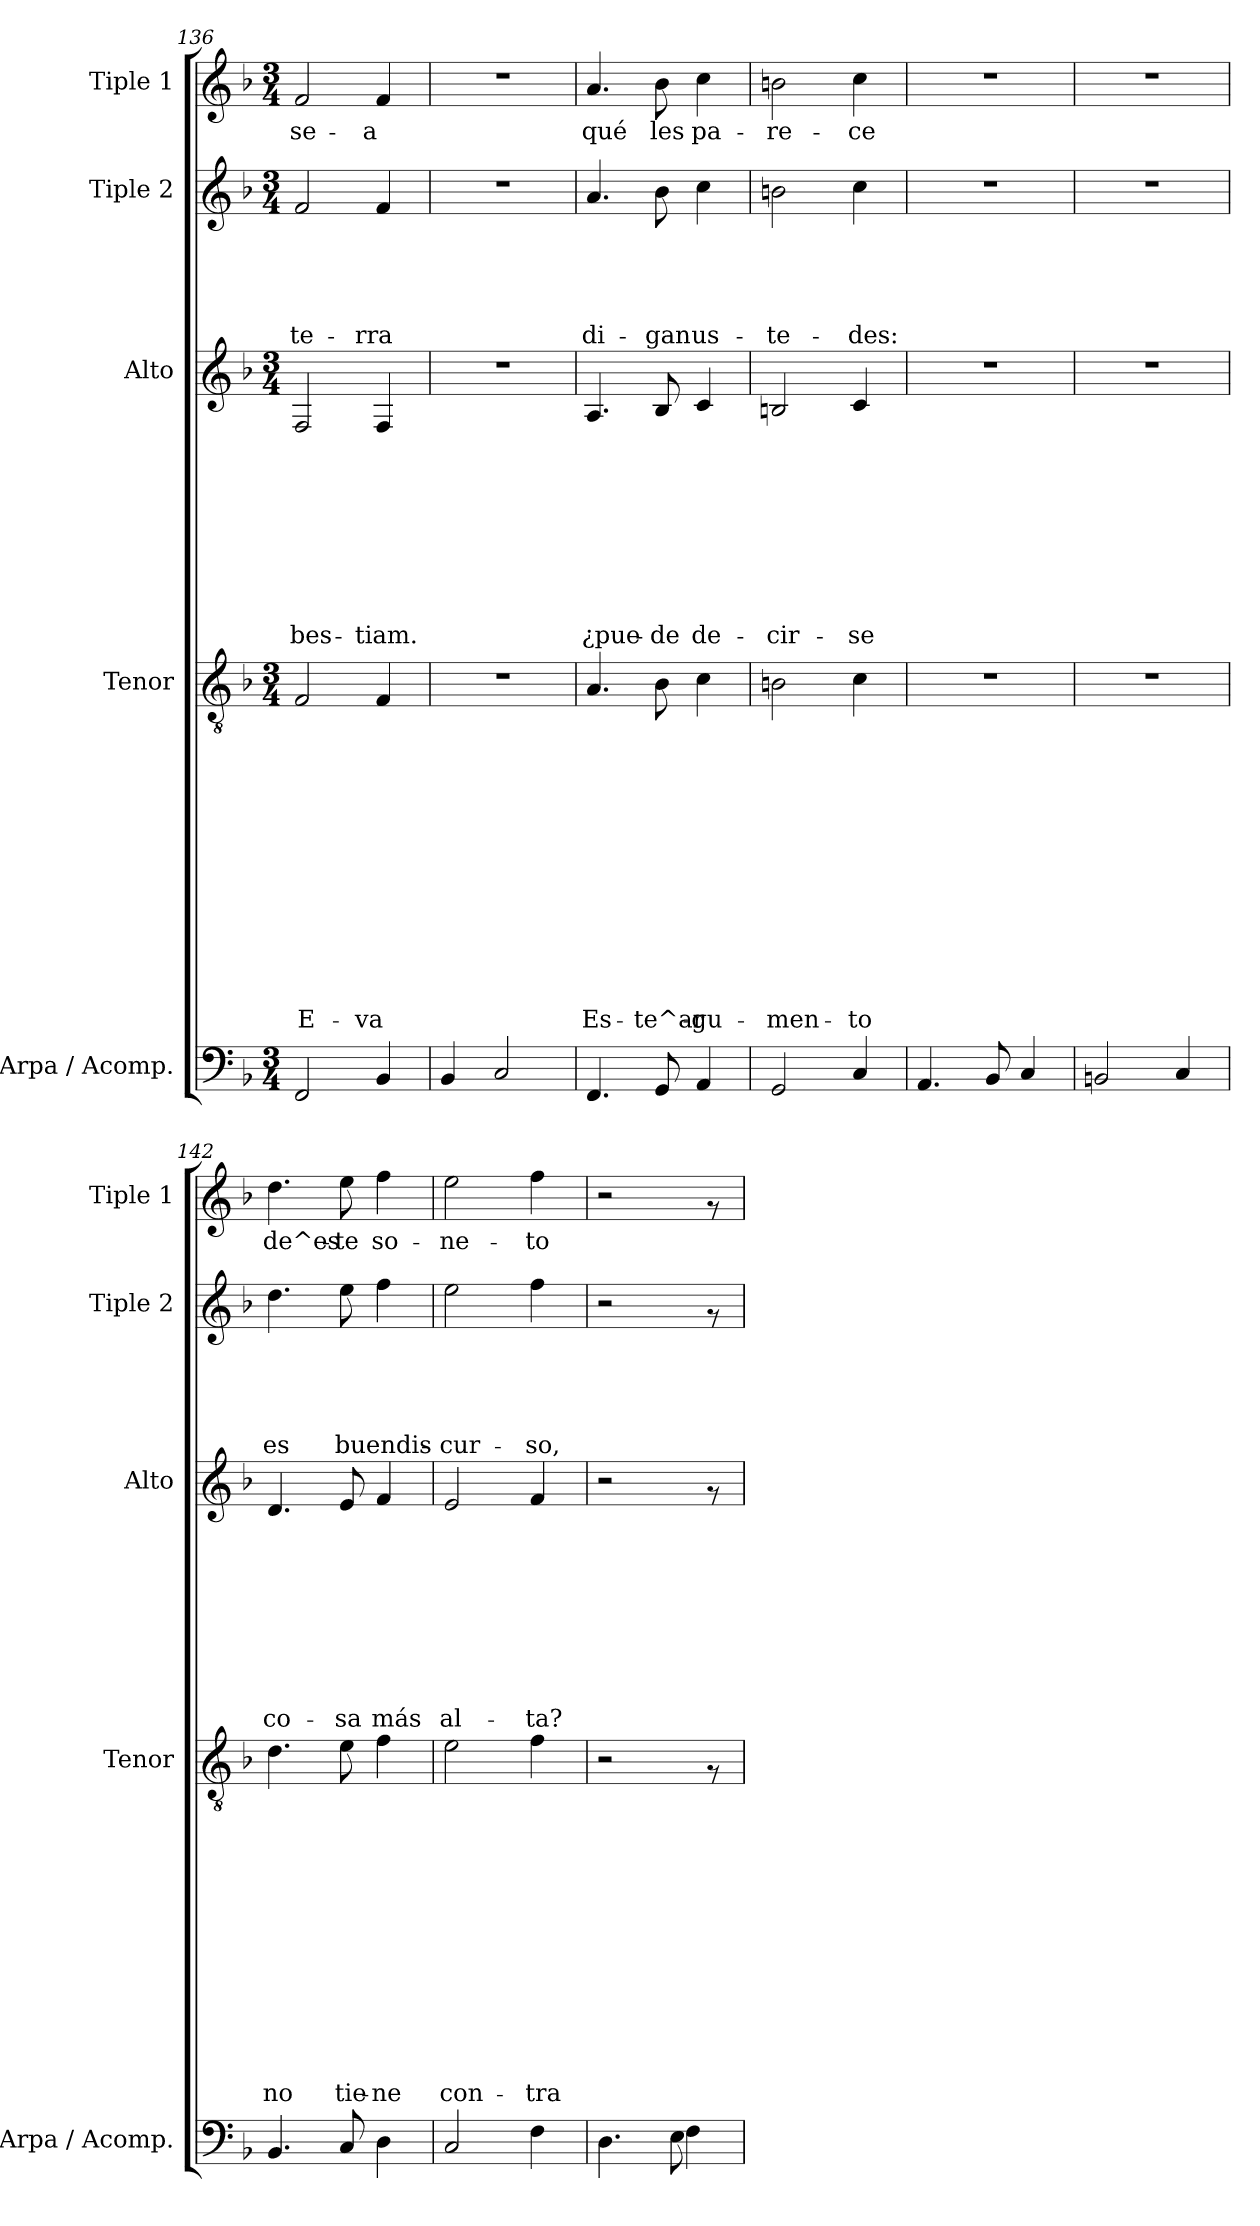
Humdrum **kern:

**kern	**kern	**text	**text	**text	**text	**text	**text	**text	**text	**text	**text	**text	**text	**text	**kern	**text	**text	**text	**text	**text	**text	**text	**text	**text	**kern	**text	**text	**text	**text	**text	**kern	**text
*part5	*part4	*part4	*part4	*part4	*part4	*part4	*part4	*part4	*part4	*part4	*part4	*part4	*part4	*part4	*part3	*part3	*part3	*part3	*part3	*part3	*part3	*part3	*part3	*part3	*part2	*part2	*part2	*part2	*part2	*part2	*part1	*part1
*staff5	*staff4	*staff4	*staff4	*staff4	*staff4	*staff4	*staff4	*staff4	*staff4	*staff4	*staff4	*staff4	*staff4	*staff4	*staff3	*staff3	*staff3	*staff3	*staff3	*staff3	*staff3	*staff3	*staff3	*staff3	*staff2	*staff2	*staff2	*staff2	*staff2	*staff2	*staff1	*staff1
*I"Arpa / Acomp.	*I"Tenor	*	*	*	*	*	*	*	*	*	*	*	*	*	*I"Alto	*	*	*	*	*	*	*	*	*	*I"Tiple 2	*	*	*	*	*	*I"Tiple 1	*
*I'Arpa / Acomp.	*I'Tenor	*	*	*	*	*	*	*	*	*	*	*	*	*	*I'Alto	*	*	*	*	*	*	*	*	*	*I'Tiple 2	*	*	*	*	*	*I'Tiple 1	*
!!LO:PB:g=z
*clefF4	*clefGv2	*	*	*	*	*	*	*	*	*	*	*	*	*	*clefG2	*	*	*	*	*	*	*	*	*	*clefG2	*	*	*	*	*	*clefG2	*
*k[b-]	*k[b-]	*	*	*	*	*	*	*	*	*	*	*	*	*	*k[b-]	*	*	*	*	*	*	*	*	*	*k[b-]	*	*	*	*	*	*k[b-]	*
*F:	*F:	*	*	*	*	*	*	*	*	*	*	*	*	*	*F:	*	*	*	*	*	*	*	*	*	*F:	*	*	*	*	*	*F:	*
*M3/4	*M3/4	*	*	*	*	*	*	*	*	*	*	*	*	*	*M3/4	*	*	*	*	*	*	*	*	*	*M3/4	*	*	*	*	*	*M3/4	*
=136	=136	=136	=136	=136	=136	=136	=136	=136	=136	=136	=136	=136	=136	=136	=136	=136	=136	=136	=136	=136	=136	=136	=136	=136	=136	=136	=136	=136	=136	=136	=136	=136
!	!	!	!	!	!	!	!	!	!	!	!	!	!	!LO:LY:b	!	!	!	!	!	!	!	!	!	!LO:LY:b	!	!	!	!	!	!LO:LY:b	!	!LO:LY:b
2FF/	2F/	.	.	.	.	.	.	.	.	.	.	.	.	E-	2F/	.	.	.	.	.	.	.	.	bes-	2f/	.	.	.	.	te-	2f/	se-
!	!	!	!	!	!	!	!	!	!	!	!	!	!	!LO:LY:b	!	!	!	!	!	!	!	!	!	!LO:LY:b	!	!	!	!	!	!LO:LY:b	!	!LO:LY:b
4BB-/	4F/	.	.	.	.	.	.	.	.	.	.	.	.	-va	4F/	.	.	.	.	.	.	.	.	-tiam.	4f/	.	.	.	.	-rra	4f/	-a
=137	=137	=137	=137	=137	=137	=137	=137	=137	=137	=137	=137	=137	=137	=137	=137	=137	=137	=137	=137	=137	=137	=137	=137	=137	=137	=137	=137	=137	=137	=137	=137	=137
4BB-/	2.r	.	.	.	.	.	.	.	.	.	.	.	.	.	2.r	.	.	.	.	.	.	.	.	.	2.r	.	.	.	.	.	2.r	.
2C/	.	.	.	.	.	.	.	.	.	.	.	.	.	.	.	.	.	.	.	.	.	.	.	.	.	.	.	.	.	.	.	.
=138	=138	=138	=138	=138	=138	=138	=138	=138	=138	=138	=138	=138	=138	=138	=138	=138	=138	=138	=138	=138	=138	=138	=138	=138	=138	=138	=138	=138	=138	=138	=138	=138
!	!	!	!	!	!	!	!	!	!	!	!	!	!	!LO:LY:b	!	!	!	!	!	!	!	!	!	!LO:LY:b	!	!	!	!	!	!LO:LY:b	!	!LO:LY:b
4.FF/	4.A/	.	.	.	.	.	.	.	.	.	.	.	.	Es-	4.A/	.	.	.	.	.	.	.	.	¿pue-	4.a/	.	.	.	.	di-	4.a/	qué
!	!	!	!	!	!	!	!	!	!	!	!	!	!	!LO:LY:b	!	!	!	!	!	!	!	!	!	!LO:LY:b	!	!	!	!	!	!LO:LY:b	!	!LO:LY:b
8GG/	8B-\	.	.	.	.	.	.	.	.	.	.	.	.	-te^ar-	8B-/	.	.	.	.	.	.	.	.	-de	8b-\	.	.	.	.	-gan	8b-\	les
!	!	!	!	!	!	!	!	!	!	!	!	!	!	!LO:LY:b	!	!	!	!	!	!	!	!	!	!LO:LY:b	!	!	!	!	!	!LO:LY:b	!	!LO:LY:b
4AA/	4c\	.	.	.	.	.	.	.	.	.	.	.	.	-gu-	4c/	.	.	.	.	.	.	.	.	de-	4cc\	.	.	.	.	us-	4cc\	pa-
=139	=139	=139	=139	=139	=139	=139	=139	=139	=139	=139	=139	=139	=139	=139	=139	=139	=139	=139	=139	=139	=139	=139	=139	=139	=139	=139	=139	=139	=139	=139	=139	=139
!	!	!	!	!	!	!	!	!	!	!	!	!	!	!LO:LY:b	!	!	!	!	!	!	!	!	!	!LO:LY:b	!	!	!	!	!	!LO:LY:b	!	!LO:LY:b
2GG/	2Bn\	.	.	.	.	.	.	.	.	.	.	.	.	-men-	2Bn/	.	.	.	.	.	.	.	.	-cir-	2bn\	.	.	.	.	-te-	2bn\	-re-
!	!	!	!	!	!	!	!	!	!	!	!	!	!	!LO:LY:b	!	!	!	!	!	!	!	!	!	!LO:LY:b	!	!	!	!	!	!LO:LY:b	!	!LO:LY:b
4C/	4c\	.	.	.	.	.	.	.	.	.	.	.	.	-to	4c/	.	.	.	.	.	.	.	.	-se	4cc\	.	.	.	.	-des:	4cc\	-ce
=140	=140	=140	=140	=140	=140	=140	=140	=140	=140	=140	=140	=140	=140	=140	=140	=140	=140	=140	=140	=140	=140	=140	=140	=140	=140	=140	=140	=140	=140	=140	=140	=140
4.AA/	2.r	.	.	.	.	.	.	.	.	.	.	.	.	.	2.r	.	.	.	.	.	.	.	.	.	2.r	.	.	.	.	.	2.r	.
8BB-/	.	.	.	.	.	.	.	.	.	.	.	.	.	.	.	.	.	.	.	.	.	.	.	.	.	.	.	.	.	.	.	.
4C/	.	.	.	.	.	.	.	.	.	.	.	.	.	.	.	.	.	.	.	.	.	.	.	.	.	.	.	.	.	.	.	.
=141	=141	=141	=141	=141	=141	=141	=141	=141	=141	=141	=141	=141	=141	=141	=141	=141	=141	=141	=141	=141	=141	=141	=141	=141	=141	=141	=141	=141	=141	=141	=141	=141
2BBn/	2.r	.	.	.	.	.	.	.	.	.	.	.	.	.	2.r	.	.	.	.	.	.	.	.	.	2.r	.	.	.	.	.	2.r	.
4C/	.	.	.	.	.	.	.	.	.	.	.	.	.	.	.	.	.	.	.	.	.	.	.	.	.	.	.	.	.	.	.	.
=142	=142	=142	=142	=142	=142	=142	=142	=142	=142	=142	=142	=142	=142	=142	=142	=142	=142	=142	=142	=142	=142	=142	=142	=142	=142	=142	=142	=142	=142	=142	=142	=142
!	!	!	!	!	!	!	!	!	!	!	!	!	!	!LO:LY:b	!	!	!	!	!	!	!	!	!	!LO:LY:b	!	!	!	!	!	!LO:LY:b	!	!LO:LY:b
4.BB-/	4.d\	.	.	.	.	.	.	.	.	.	.	.	.	no	4.d/	.	.	.	.	.	.	.	.	co-	4.dd\	.	.	.	.	es	4.dd\	de^es-
!	!	!	!	!	!	!	!	!	!	!	!	!	!	!LO:LY:b	!	!	!	!	!	!	!	!	!	!LO:LY:b	!	!	!	!	!	!LO:LY:b	!	!LO:LY:b
8C/	8e\	.	.	.	.	.	.	.	.	.	.	.	.	tie-	8e/	.	.	.	.	.	.	.	.	-sa	8ee\	.	.	.	.	buendis-	8ee\	-te
!	!	!	!	!	!	!	!	!	!	!	!	!	!	!LO:LY:b	!	!	!	!	!	!	!	!	!	!LO:LY:b	!	!	!	!	!	!	!	!LO:LY:b
4D\	4f\	.	.	.	.	.	.	.	.	.	.	.	.	-ne	4f/	.	.	.	.	.	.	.	.	más	4ff\	.	.	.	.	.	4ff\	so-
=143	=143	=143	=143	=143	=143	=143	=143	=143	=143	=143	=143	=143	=143	=143	=143	=143	=143	=143	=143	=143	=143	=143	=143	=143	=143	=143	=143	=143	=143	=143	=143	=143
!	!	!	!	!	!	!	!	!	!	!	!	!	!	!LO:LY:b	!	!	!	!	!	!	!	!	!	!LO:LY:b	!	!	!	!	!	!LO:LY:b	!	!LO:LY:b
2C/	2e\	.	.	.	.	.	.	.	.	.	.	.	.	con-	2e/	.	.	.	.	.	.	.	.	al-	2ee\	.	.	.	.	-cur-	2ee\	-ne-
!	!	!	!	!	!	!	!	!	!	!	!	!	!	!LO:LY:b	!	!	!	!	!	!	!	!	!	!LO:LY:b	!	!	!	!	!	!LO:LY:b	!	!LO:LY:b
4F\	4f\	.	.	.	.	.	.	.	.	.	.	.	.	-tra	4f/	.	.	.	.	.	.	.	.	-ta?	4ff\	.	.	.	.	-so,	4ff\	-to
!!LO:LB:g=z
=144	=144	=144	=144	=144	=144	=144	=144	=144	=144	=144	=144	=144	=144	=144	=144	=144	=144	=144	=144	=144	=144	=144	=144	=144	=144	=144	=144	=144	=144	=144	=144	=144
*^	*	*	*	*	*	*	*	*	*	*	*	*	*	*	*	*	*	*	*	*	*	*	*	*	*	*	*	*	*	*	*	*
4.D\	4.ryy	2r	.	.	.	.	.	.	.	.	.	.	.	.	.	2r	.	.	.	.	.	.	.	.	.	2r	.	.	.	.	.	2r	.
8E\	4F\	.	.	.	.	.	.	.	.	.	.	.	.	.	.	.	.	.	.	.	.	.	.	.	.	.	.	.	.	.	.	.	.
8ryy	.	8rF	.	.	.	.	.	.	.	.	.	.	.	.	.	8rf	.	.	.	.	.	.	.	.	.	8rf	.	.	.	.	.	8rf	.
*v	*v	*	*	*	*	*	*	*	*	*	*	*	*	*	*	*	*	*	*	*	*	*	*	*	*	*	*	*	*	*	*	*	*
=	=	=	=	=	=	=	=	=	=	=	=	=	=	=	=	=	=	=	=	=	=	=	=	=	=	=	=	=	=	=	=	=
*-	*-	*-	*-	*-	*-	*-	*-	*-	*-	*-	*-	*-	*-	*-	*-	*-	*-	*-	*-	*-	*-	*-	*-	*-	*-	*-	*-	*-	*-	*-	*-	*-
